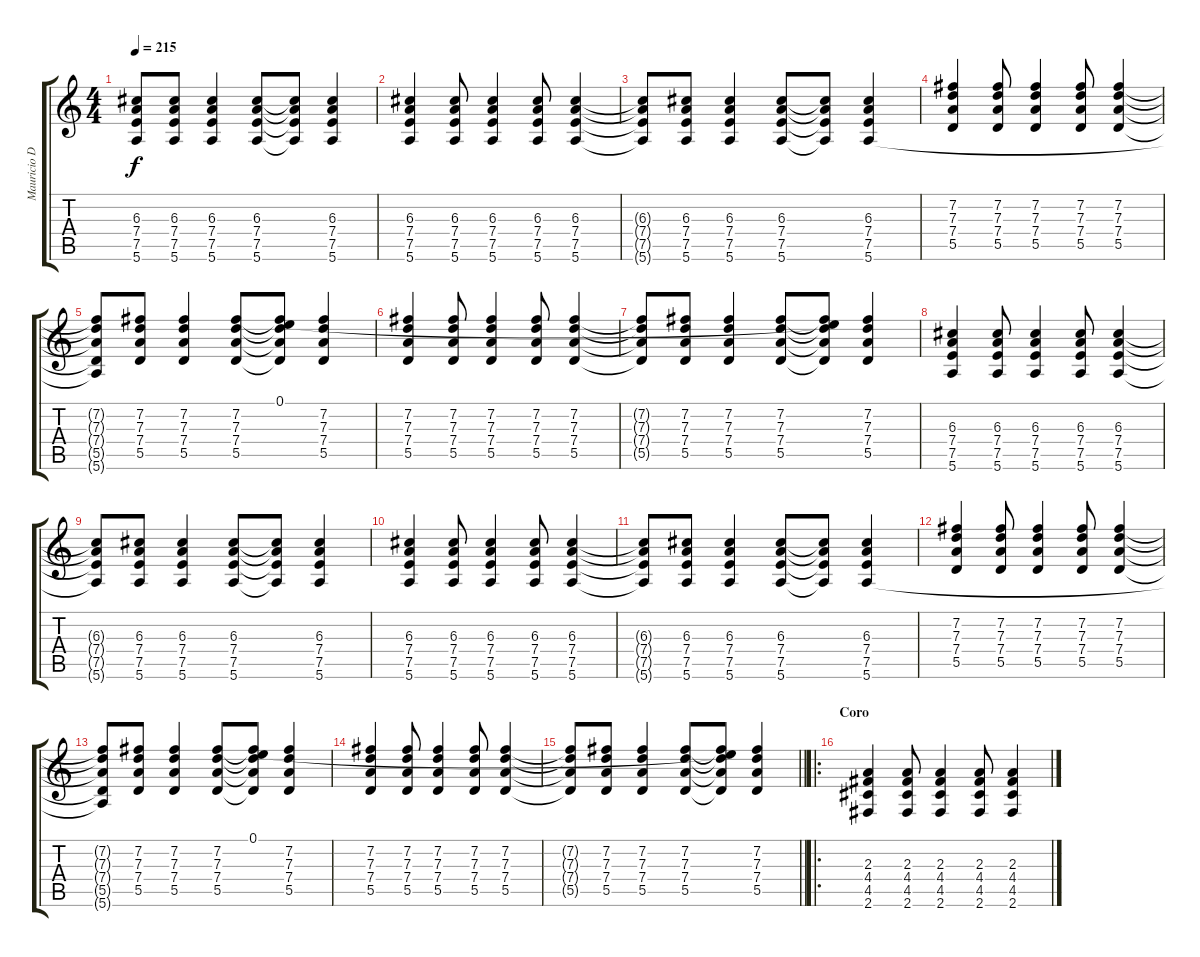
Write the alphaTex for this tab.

\track ("Mauricio Duran" "Mauricio D") {instrument electricguitarclean}
\staff {score tabs}
\tuning (E4 B3 G3 D3 A2 E2) {hide}
\ts (4 4)
\tempo 215
\clef g2
\ks c
(6.3{t} 7.4{t} 7.5{t} 5.6{t}).8{dy f} (6.3 7.4 7.5 5.6).8 (6.3 7.4 7.5 5.6).4 (6.3 7.4 7.5 5.6).8 (6.3{t} 7.4{t} 7.5{t} 5.6{t}).8 (6.3 7.4 7.5 5.6).4 |
(6.3 7.4 7.5 5.6).4{instrument acousticguitarsteel} (6.3 7.4 7.5 5.6).8 (6.3 7.4 7.5 5.6).4 (6.3 7.4 7.5 5.6).8 (6.3 7.4 7.5 5.6).4 |
(6.3{t} 7.4{t} 7.5{t} 5.6{t}).8 (6.3 7.4 7.5 5.6).8 (6.3 7.4 7.5 5.6).4 (6.3 7.4 7.5 5.6).8 (6.3{t} 7.4{t} 7.5{t} 5.6{t}).8 (6.3 7.4 7.5 5.6).4 |
(7.2 7.3 7.4 5.5).4{instrument acousticguitarsteel} (7.2 7.3 7.4 5.5).8 (7.2 7.3 7.4 5.5).4 (7.2 7.3 7.4 5.5).8 (7.2 7.3 7.4 5.5).4 |
(7.2{t} 7.3{t} 7.4{t} 5.5{t} 5.6{t}).8 (7.2 7.3 7.4 5.5).8 (7.2 7.3 7.4 5.5).4 (7.2 7.3 7.4 5.5).8 (0.1 7.2{t} 7.3{t} 7.4{t} 5.5{t}).8 (7.2 7.3 7.4 5.5).4 |
(7.2 7.3 7.4 5.5).4{instrument acousticguitarsteel} (7.2 7.3 7.4 5.5).8 (7.2 7.3 7.4 5.5).4 (7.2 7.3 7.4 5.5).8 (7.2 7.3 7.4 5.5).4 |
(7.2{t} 7.3{t} 7.4{t} 5.5{t}).8 (7.2 7.3 7.4 5.5).8 (7.2 7.3 7.4 5.5).4 (7.2 7.3 7.4 5.5).8 (0.1{t} 7.2{t} 7.3{t} 7.4{t} 5.5{t}).8 (7.2 7.3 7.4 5.5).4 |
(6.3 7.4 7.5 5.6).4{instrument acousticguitarsteel} (6.3 7.4 7.5 5.6).8 (6.3 7.4 7.5 5.6).4 (6.3 7.4 7.5 5.6).8 (6.3 7.4 7.5 5.6).4 |
(6.3{t} 7.4{t} 7.5{t} 5.6{t}).8 (6.3 7.4 7.5 5.6).8 (6.3 7.4 7.5 5.6).4 (6.3 7.4 7.5 5.6).8 (6.3{t} 7.4{t} 7.5{t} 5.6{t}).8 (6.3 7.4 7.5 5.6).4 |
(6.3 7.4 7.5 5.6).4{instrument acousticguitarsteel} (6.3 7.4 7.5 5.6).8 (6.3 7.4 7.5 5.6).4 (6.3 7.4 7.5 5.6).8 (6.3 7.4 7.5 5.6).4 |
(6.3{t} 7.4{t} 7.5{t} 5.6{t}).8 (6.3 7.4 7.5 5.6).8 (6.3 7.4 7.5 5.6).4 (6.3 7.4 7.5 5.6).8 (6.3{t} 7.4{t} 7.5{t} 5.6{t}).8 (6.3 7.4 7.5 5.6).4 |
(7.2 7.3 7.4 5.5).4{instrument acousticguitarsteel} (7.2 7.3 7.4 5.5).8 (7.2 7.3 7.4 5.5).4 (7.2 7.3 7.4 5.5).8 (7.2 7.3 7.4 5.5).4 |
(7.2{t} 7.3{t} 7.4{t} 5.5{t} 5.6{t}).8 (7.2 7.3 7.4 5.5).8 (7.2 7.3 7.4 5.5).4 (7.2 7.3 7.4 5.5).8 (0.1 7.2{t} 7.3{t} 7.4{t} 5.5{t}).8 (7.2 7.3 7.4 5.5).4 |
(7.2 7.3 7.4 5.5).4{instrument acousticguitarsteel} (7.2 7.3 7.4 5.5).8 (7.2 7.3 7.4 5.5).4 (7.2 7.3 7.4 5.5).8 (7.2 7.3 7.4 5.5).4 |
\barLineRight lightlight
(7.2{t} 7.3{t} 7.4{t} 5.5{t}).8 (7.2 7.3 7.4 5.5).8 (7.2 7.3 7.4 5.5).4 (7.2 7.3 7.4 5.5).8 (0.1{t} 7.2{t} 7.3{t} 7.4{t} 5.5{t}).8 (7.2 7.3 7.4 5.5).4 |
\ro
\section ("" "Coro")
(2.3 4.4 4.5 2.6).4{instrument acousticguitarsteel} (2.3 4.4 4.5 2.6).8 (2.3 4.4 4.5 2.6).4 (2.3 4.4 4.5 2.6).8 (2.3 4.4 4.5 2.6).4
